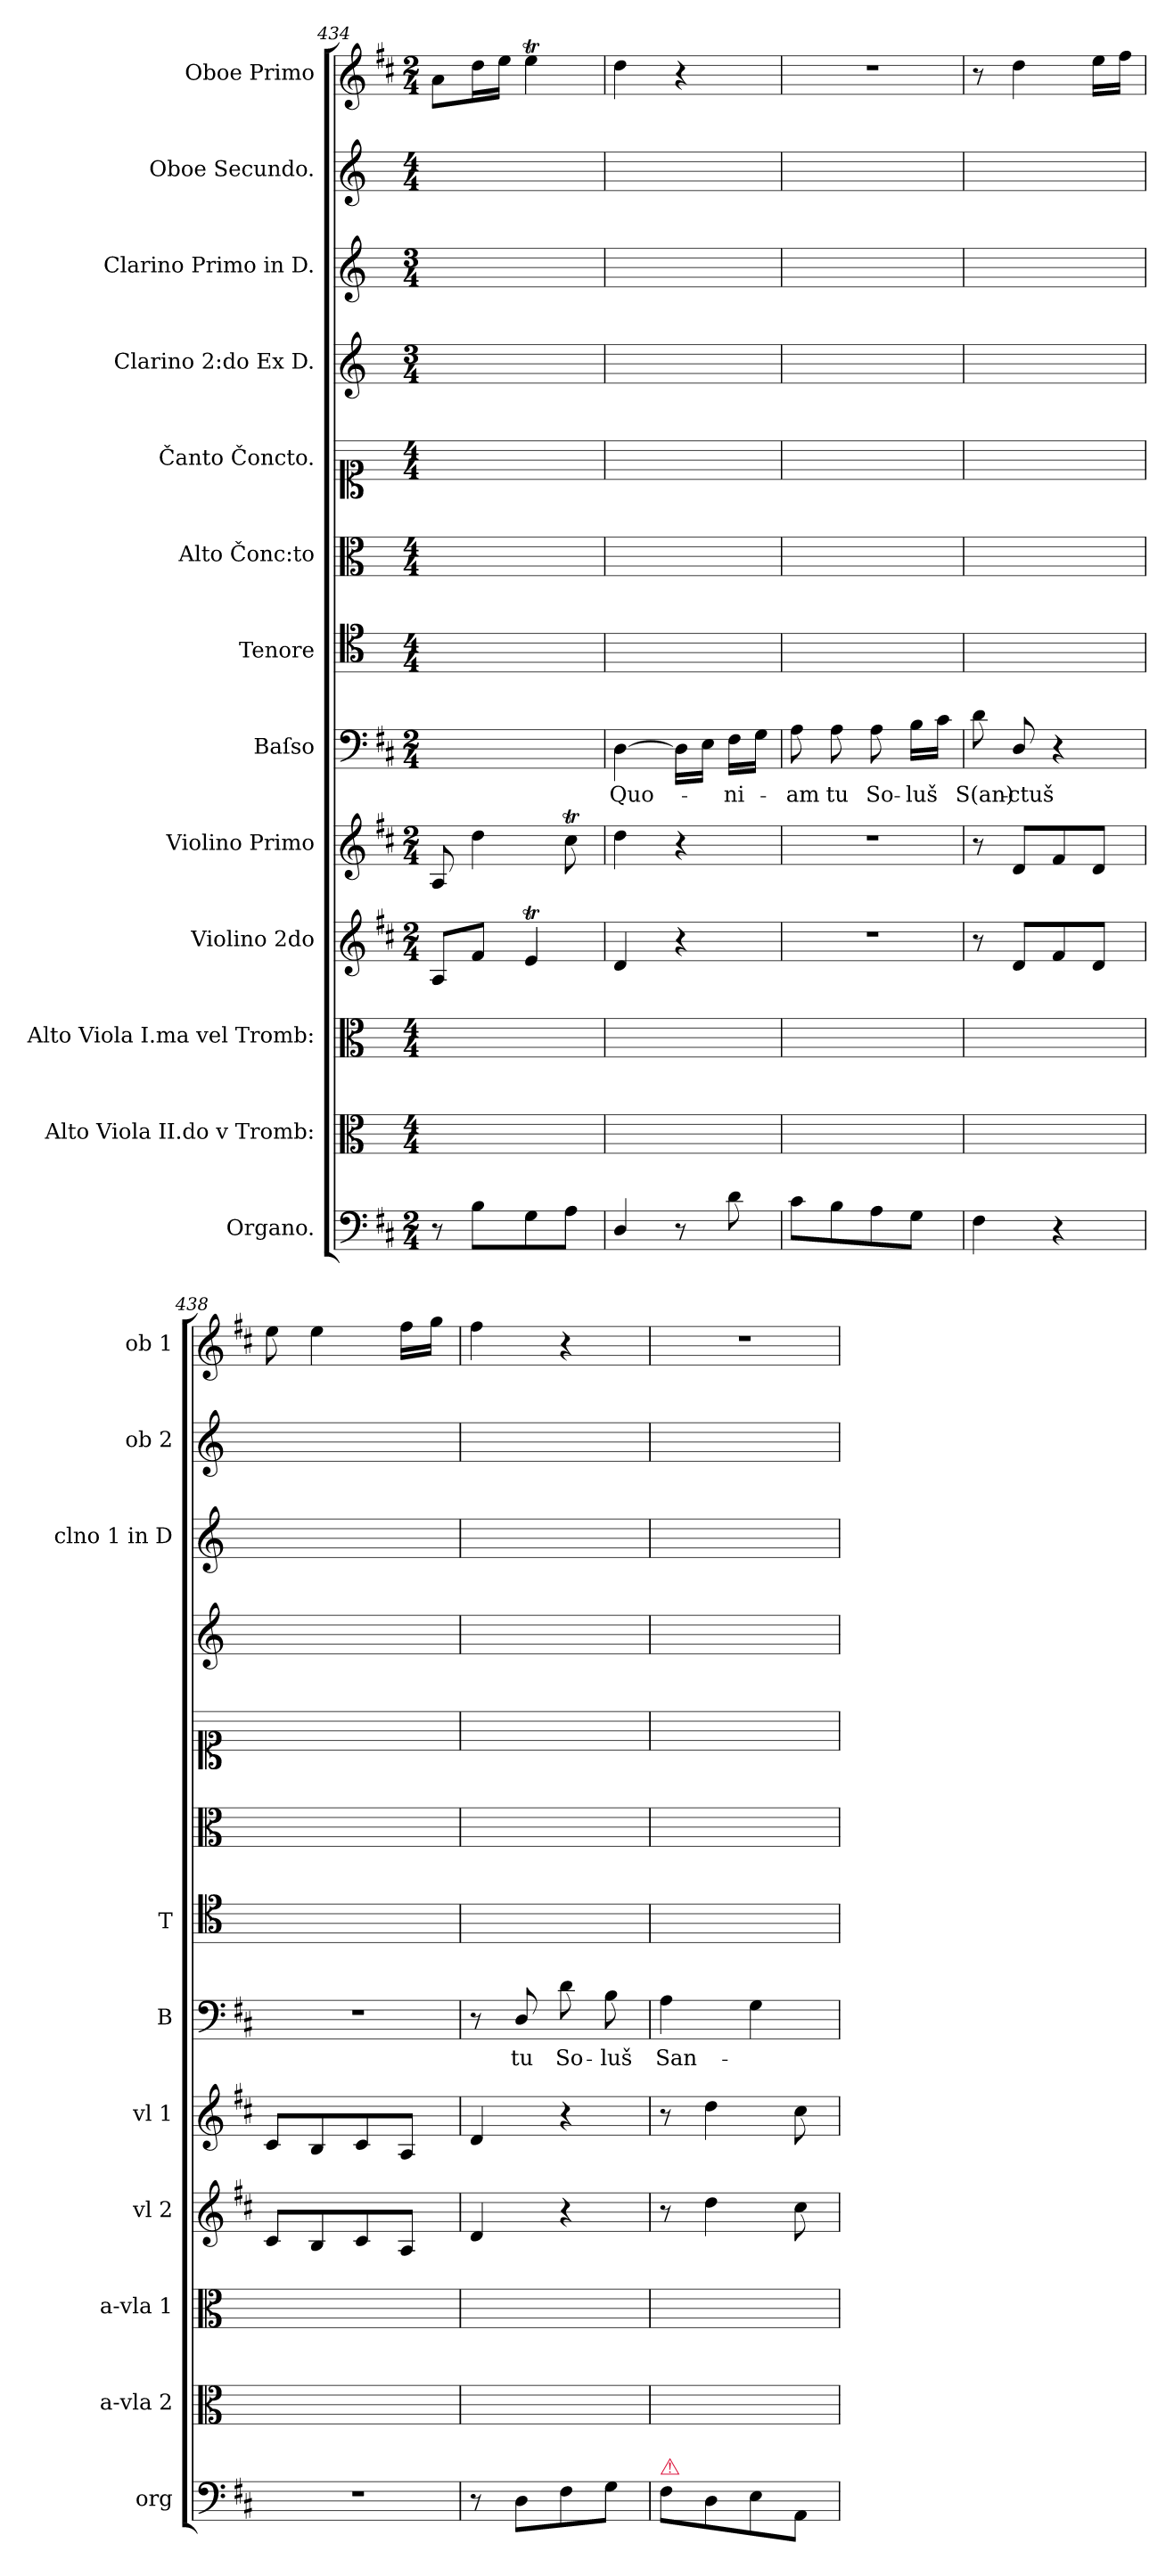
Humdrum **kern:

**kern	**kern	**kern	**kern	**dynam	**kern	**dynam	**kern	**text	**kern	**kern	**kern	**kern	**kern	**kern	**kern
*part13	*part12	*part11	*part10	*part10	*part9	*part9	*part8	*part8	*part7	*part6	*part5	*part4	*part3	*part2	*part1
*staff13	*staff12	*staff11	*staff10	*staff10	*staff9	*staff9	*staff8	*staff8	*staff7	*staff6	*staff5	*staff4	*staff3	*staff2	*staff1
*I"Organo.	*I"Alto Viola II.do v Tromb:	*I"Alto Viola I.ma vel Tromb:	*I"Violino 2do	*	*I"Violino Primo	*	*I"Baſso	*	*I"Tenore	*I"Alto Čonc:to	*I"Čanto Čoncto.	*I"Clarino 2:do Ex D.	*I"Clarino Primo in D.	*I"Oboe Secundo.	*I"Oboe Primo
*I'org	*I'a-vla 2	*I'a-vla 1	*I'vl 2	*	*I'vl 1	*	*I'B	*	*I'T	*	*	*	*I'clno 1 in D	*I'ob 2	*I'ob 1
*clefF4	*clefC3	*clefC3	*clefG2	*	*clefG2	*	*clefF4	*	*clefC4	*clefC3	*clefC1	*clefG2	*clefG2	*clefG2	*clefG2
*	*	*	*	*	*	*	*	*	*	*	*	*ITrd-1c-2	*ITrd-1c-2	*	*
*k[f#c#]	*k[]	*k[]	*k[f#c#]	*	*k[f#c#]	*	*k[f#c#]	*	*k[]	*k[]	*k[]	*k[f#c#]	*k[f#c#]	*k[]	*k[f#c#]
*M2/4	*M4/4	*M4/4	*M2/4	*	*M2/4	*	*M2/4	*	*M4/4	*M4/4	*M4/4	*M3/4	*M3/4	*M4/4	*M2/4
=434	=434	=434	=434	=434	=434	=434	=434	=434	=434	=434	=434	=434	=434	=434	=434
8r	2ryy	2ryy	8A/L	.	8A/	.	2ryy	.	2ryy	2ryy	2ryy	2ryy	2ryy	2ryy	8a\L
8B\L	.	.	8f#/J	.	4dd\	.	.	.	.	.	.	.	.	.	16dd\L
.	.	.	.	.	.	.	.	.	.	.	.	.	.	.	16ee\JJ
8G\	.	.	4eT/	.	.	.	.	.	.	.	.	.	.	.	4eeT\
8A\J	.	.	.	.	8cc#t\	.	.	.	.	.	.	.	.	.	.
=435	=435	=435	=435	=435	=435	=435	=435	=435	=435	=435	=435	=435	=435	=435	=435
4D/	2ryy	2ryy	4d/	.	4dd\	.	[4D\	Quo-	2ryy	2ryy	2ryy	2ryy	2ryy	2ryy	4dd\
8r	.	.	4r	.	4r	.	16D\LL]	.	.	.	.	.	.	.	4r
.	.	.	.	.	.	.	16E\JJ	.	.	.	.	.	.	.	.
8d\	.	.	.	.	.	.	16F#\LL	-ni-	.	.	.	.	.	.	.
.	.	.	.	.	.	.	16G\JJ	.	.	.	.	.	.	.	.
=436	=436	=436	=436	=436	=436	=436	=436	=436	=436	=436	=436	=436	=436	=436	=436
8c#\L	2ryy	2ryy	2r	.	2r	.	8A\	-am	2ryy	2ryy	2ryy	2ryy	2ryy	2ryy	2r
8B\	.	.	.	.	.	.	8A\	tu	.	.	.	.	.	.	.
8A\	.	.	.	.	.	.	8A\	So-	.	.	.	.	.	.	.
8G\J	.	.	.	.	.	.	16B\LL	-luš	.	.	.	.	.	.	.
.	.	.	.	.	.	.	16c#\JJ	.	.	.	.	.	.	.	.
=437	=437	=437	=437	=437	=437	=437	=437	=437	=437	=437	=437	=437	=437	=437	=437
!	!	!	!	!	!	!LO:DY:b	!	!	!	!	!	!	!	!	!
4F#\	2ryy	2ryy	8r	p&colon;	8r	pio	8d\	S(an)-	2ryy	2ryy	2ryy	2ryy	2ryy	2ryy	8r
.	.	.	8d/L	.	8d/L	.	8D/	-ctuš	.	.	.	.	.	.	4dd\
4r	.	.	8f#/	.	8f#/	.	4r	.	.	.	.	.	.	.	.
.	.	.	8d/J	.	8d/J	.	.	.	.	.	.	.	.	.	16ee\LL
.	.	.	.	.	.	.	.	.	.	.	.	.	.	.	16ff#\JJ
=438	=438	=438	=438	=438	=438	=438	=438	=438	=438	=438	=438	=438	=438	=438	=438
2r	2ryy	2ryy	8c#/L	.	8c#/L	.	2r	.	2ryy	2ryy	2ryy	2ryy	2ryy	2ryy	8ee\
.	.	.	8B/	.	8B/	.	.	.	.	.	.	.	.	.	4ee\
.	.	.	8c#/	.	8c#/	.	.	.	.	.	.	.	.	.	.
.	.	.	8A/J	.	8A/J	.	.	.	.	.	.	.	.	.	16ff#\LL
.	.	.	.	.	.	.	.	.	.	.	.	.	.	.	16gg\JJ
=439	=439	=439	=439	=439	=439	=439	=439	=439	=439	=439	=439	=439	=439	=439	=439
8r	2ryy	2ryy	4d/	.	4d/	.	8r	.	2ryy	2ryy	2ryy	2ryy	2ryy	2ryy	4ff#\
8D\L	.	.	.	.	.	.	8D/	tu	.	.	.	.	.	.	.
8F#\	.	.	4r	.	4r	.	8d\	So-	.	.	.	.	.	.	4r
8G\J	.	.	.	.	.	.	8B\	-luš	.	.	.	.	.	.	.
=440	=440	=440	=440	=440	=440	=440	=440	=440	=440	=440	=440	=440	=440	=440	=440
!LO:TX:a:color=crimson:t=⚠	!	!	!	!	!	!	!	!	!	!	!	!	!	!	!
!	!	!	!	!	!	!	!	!	!	!	!	!	!	!	!LO:N:vis=0
8F#\L	2ryy	2ryy	8r	.	8r	.	4A\	San-	2ryy	2ryy	2ryy	2ryy	2ryy	2ryy	2r
8D\	.	.	4dd\	.	4dd\	.	.	.	.	.	.	.	.	.	.
8E\	.	.	.	.	.	.	4G\	.	.	.	.	.	.	.	.
8AA/J	.	.	8cc#\	.	8cc#\	.	.	.	.	.	.	.	.	.	.
=	=	=	=	=	=	=	=	=	=	=	=	=	=	=	=
*-	*-	*-	*-	*-	*-	*-	*-	*-	*-	*-	*-	*-	*-	*-	*-
